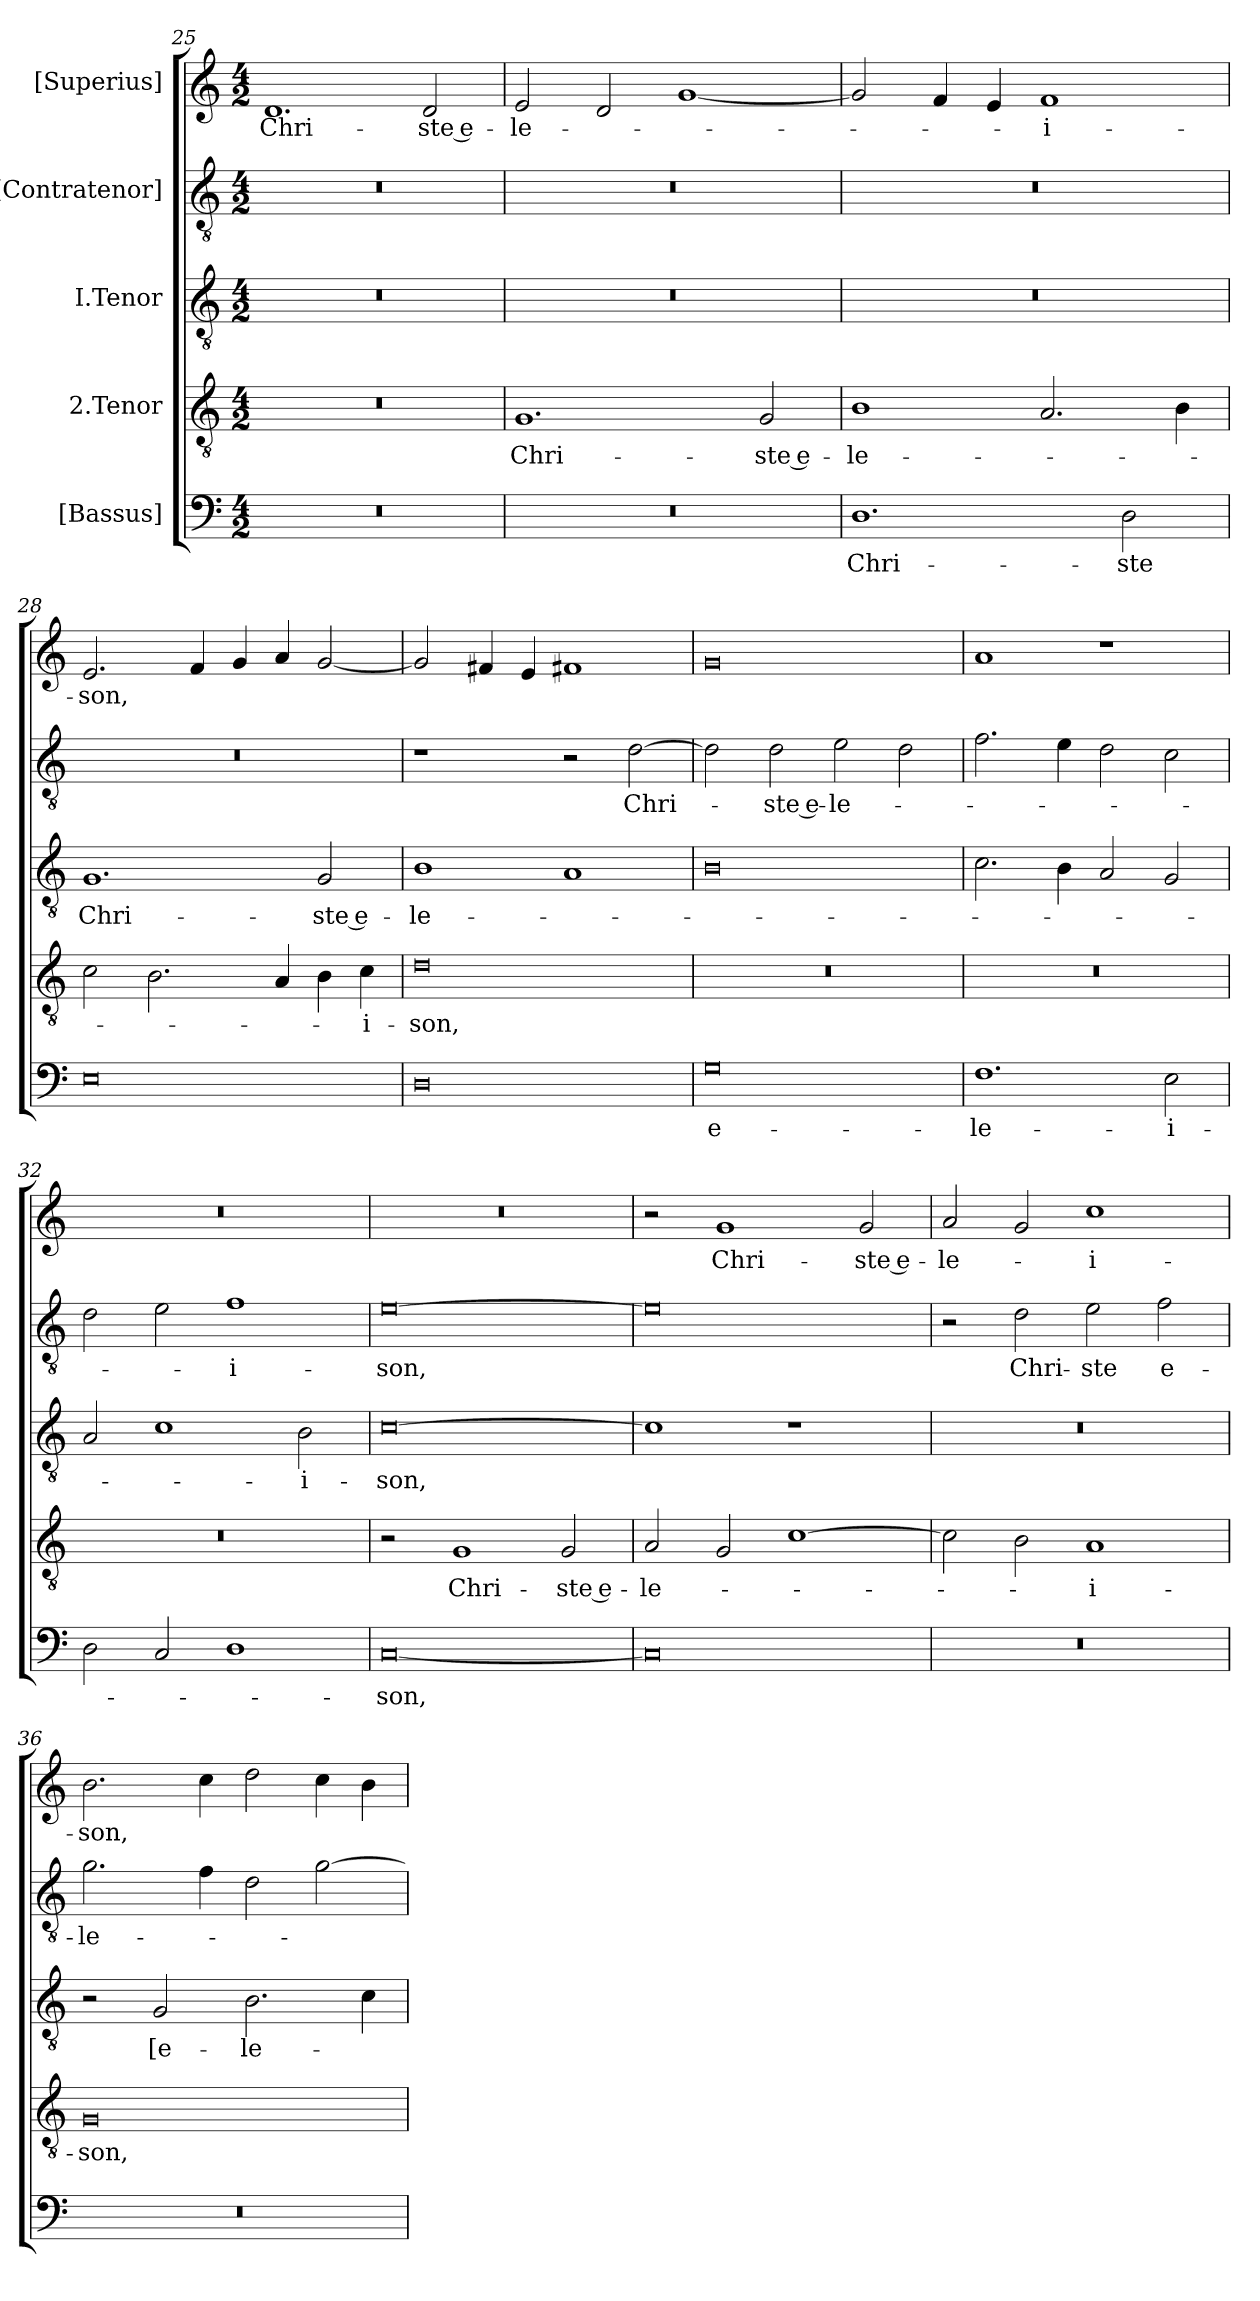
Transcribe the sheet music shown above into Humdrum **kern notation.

**kern	**text	**kern	**text	**kern	**text	**kern	**text	**kern	**text
*part5	*part5	*part4	*part4	*part3	*part3	*part2	*part2	*part1	*part1
*staff5	*staff5	*staff4	*staff4	*staff3	*staff3	*staff2	*staff2	*staff1	*staff1
*I"[Bassus]	*	*I"2.Tenor	*	*I"I.Tenor	*	*I"[Contratenor]	*	*I"[Superius]	*
*clefF4	*	*clefGv2	*	*clefGv2	*	*clefGv2	*	*clefG2	*
*k[]	*	*k[]	*	*k[]	*	*k[]	*	*k[]	*
*M4/2	*	*M4/2	*	*M4/2	*	*M4/2	*	*M4/2	*
=25	=25	=25	=25	=25	=25	=25	=25	=25	=25
0r	.	0r	.	0r	.	0r	.	1.d/	Chri-
.	.	.	.	.	.	.	.	2d/	-ste e-
=26	=26	=26	=26	=26	=26	=26	=26	=26	=26
0r	.	1.G/	Chri-	0r	.	0r	.	2e/	-le-
.	.	.	.	.	.	.	.	2d/	.
.	.	.	.	.	.	.	.	[1g/	.
.	.	2G/	-ste e-	.	.	.	.	.	.
=27	=27	=27	=27	=27	=27	=27	=27	=27	=27
1.D\	Chri-	1B\	-le-	0r	.	0r	.	2g/]	.
.	.	.	.	.	.	.	.	4f/	.
.	.	.	.	.	.	.	.	4e/	.
.	.	2.A/	.	.	.	.	.	1f/	-i-
2D\	-ste	.	.	.	.	.	.	.	.
.	.	4B\	.	.	.	.	.	.	.
=28	=28	=28	=28	=28	=28	=28	=28	=28	=28
0E\	.	2c\	.	1.G/	Chri-	0r	.	2.e/	-son,
.	.	2.B\	.	.	.	.	.	.	.
.	.	.	.	.	.	.	.	4f/	.
.	.	.	.	.	.	.	.	4g/	.
.	.	4A/	.	.	.	.	.	4a/	.
.	.	4B\	.	2G/	-ste e-	.	.	[2g/	.
.	.	4c\	-i-	.	.	.	.	.	.
=29	=29	=29	=29	=29	=29	=29	=29	=29	=29
0D\	.	0d\	-son,	1B\	-le-	1r	.	2g/]	.
.	.	.	.	.	.	.	.	4f#X/	.
.	.	.	.	.	.	.	.	4e/	.
.	.	.	.	1A/	.	2r	.	1f#X/	.
.	.	.	.	.	.	[2d\	Chri-	.	.
=30	=30	=30	=30	=30	=30	=30	=30	=30	=30
0G\	e-	0r	.	0B\	.	2d\]	.	0g/	.
.	.	.	.	.	.	2d\	-ste e-	.	.
.	.	.	.	.	.	2e\	-le-	.	.
.	.	.	.	.	.	2d\	.	.	.
=31	=31	=31	=31	=31	=31	=31	=31	=31	=31
1.F\	-le-	0r	.	2.c\	.	2.f\	.	1a/	.
.	.	.	.	4B\	.	4e\	.	.	.
.	.	.	.	2A/	.	2d\	.	1r	.
2E\	-i-	.	.	2G/	.	2c\	.	.	.
=32	=32	=32	=32	=32	=32	=32	=32	=32	=32
2D\	.	0r	.	2A/	.	2d\	.	0r	.
2C/	.	.	.	1c\	.	2e\	.	.	.
1D\	.	.	.	.	.	1f\	-i-	.	.
.	.	.	.	2B\	-i-	.	.	.	.
=33	=33	=33	=33	=33	=33	=33	=33	=33	=33
[0C/	-son,	2r	.	[0c\	-son,	[0e\	-son,	0r	.
.	.	1G/	Chri-	.	.	.	.	.	.
.	.	2G/	-ste e-	.	.	.	.	.	.
=34	=34	=34	=34	=34	=34	=34	=34	=34	=34
0C/]	.	2A/	-le-	1c\]	.	0e\]	.	2r	.
.	.	2G/	.	.	.	.	.	1g/	Chri-
.	.	[1c\	.	1r	.	.	.	.	.
.	.	.	.	.	.	.	.	2g/	-ste e-
=35	=35	=35	=35	=35	=35	=35	=35	=35	=35
0r	.	2c\]	.	0r	.	2r	.	2a/	-le-
.	.	2B\	.	.	.	2d\	Chri-	2g/	.
.	.	1A/	-i-	.	.	2e\	-ste	1cc\	-i-
.	.	.	.	.	.	2f\	e-	.	.
=36	=36	=36	=36	=36	=36	=36	=36	=36	=36
0r	.	0G/	-son,	2r	.	2.g\	-le-	2.b\	-son,
.	.	.	.	2G/	[e-	.	.	.	.
.	.	.	.	.	.	4f\	.	4cc\	.
.	.	.	.	2.B\	-le-	2d\	.	2dd\	.
.	.	.	.	.	.	[2g\	.	4cc\	.
.	.	.	.	4c\	.	.	.	4b\	.
=	=	=	=	=	=	=	=	=	=
*-	*-	*-	*-	*-	*-	*-	*-	*-	*-
